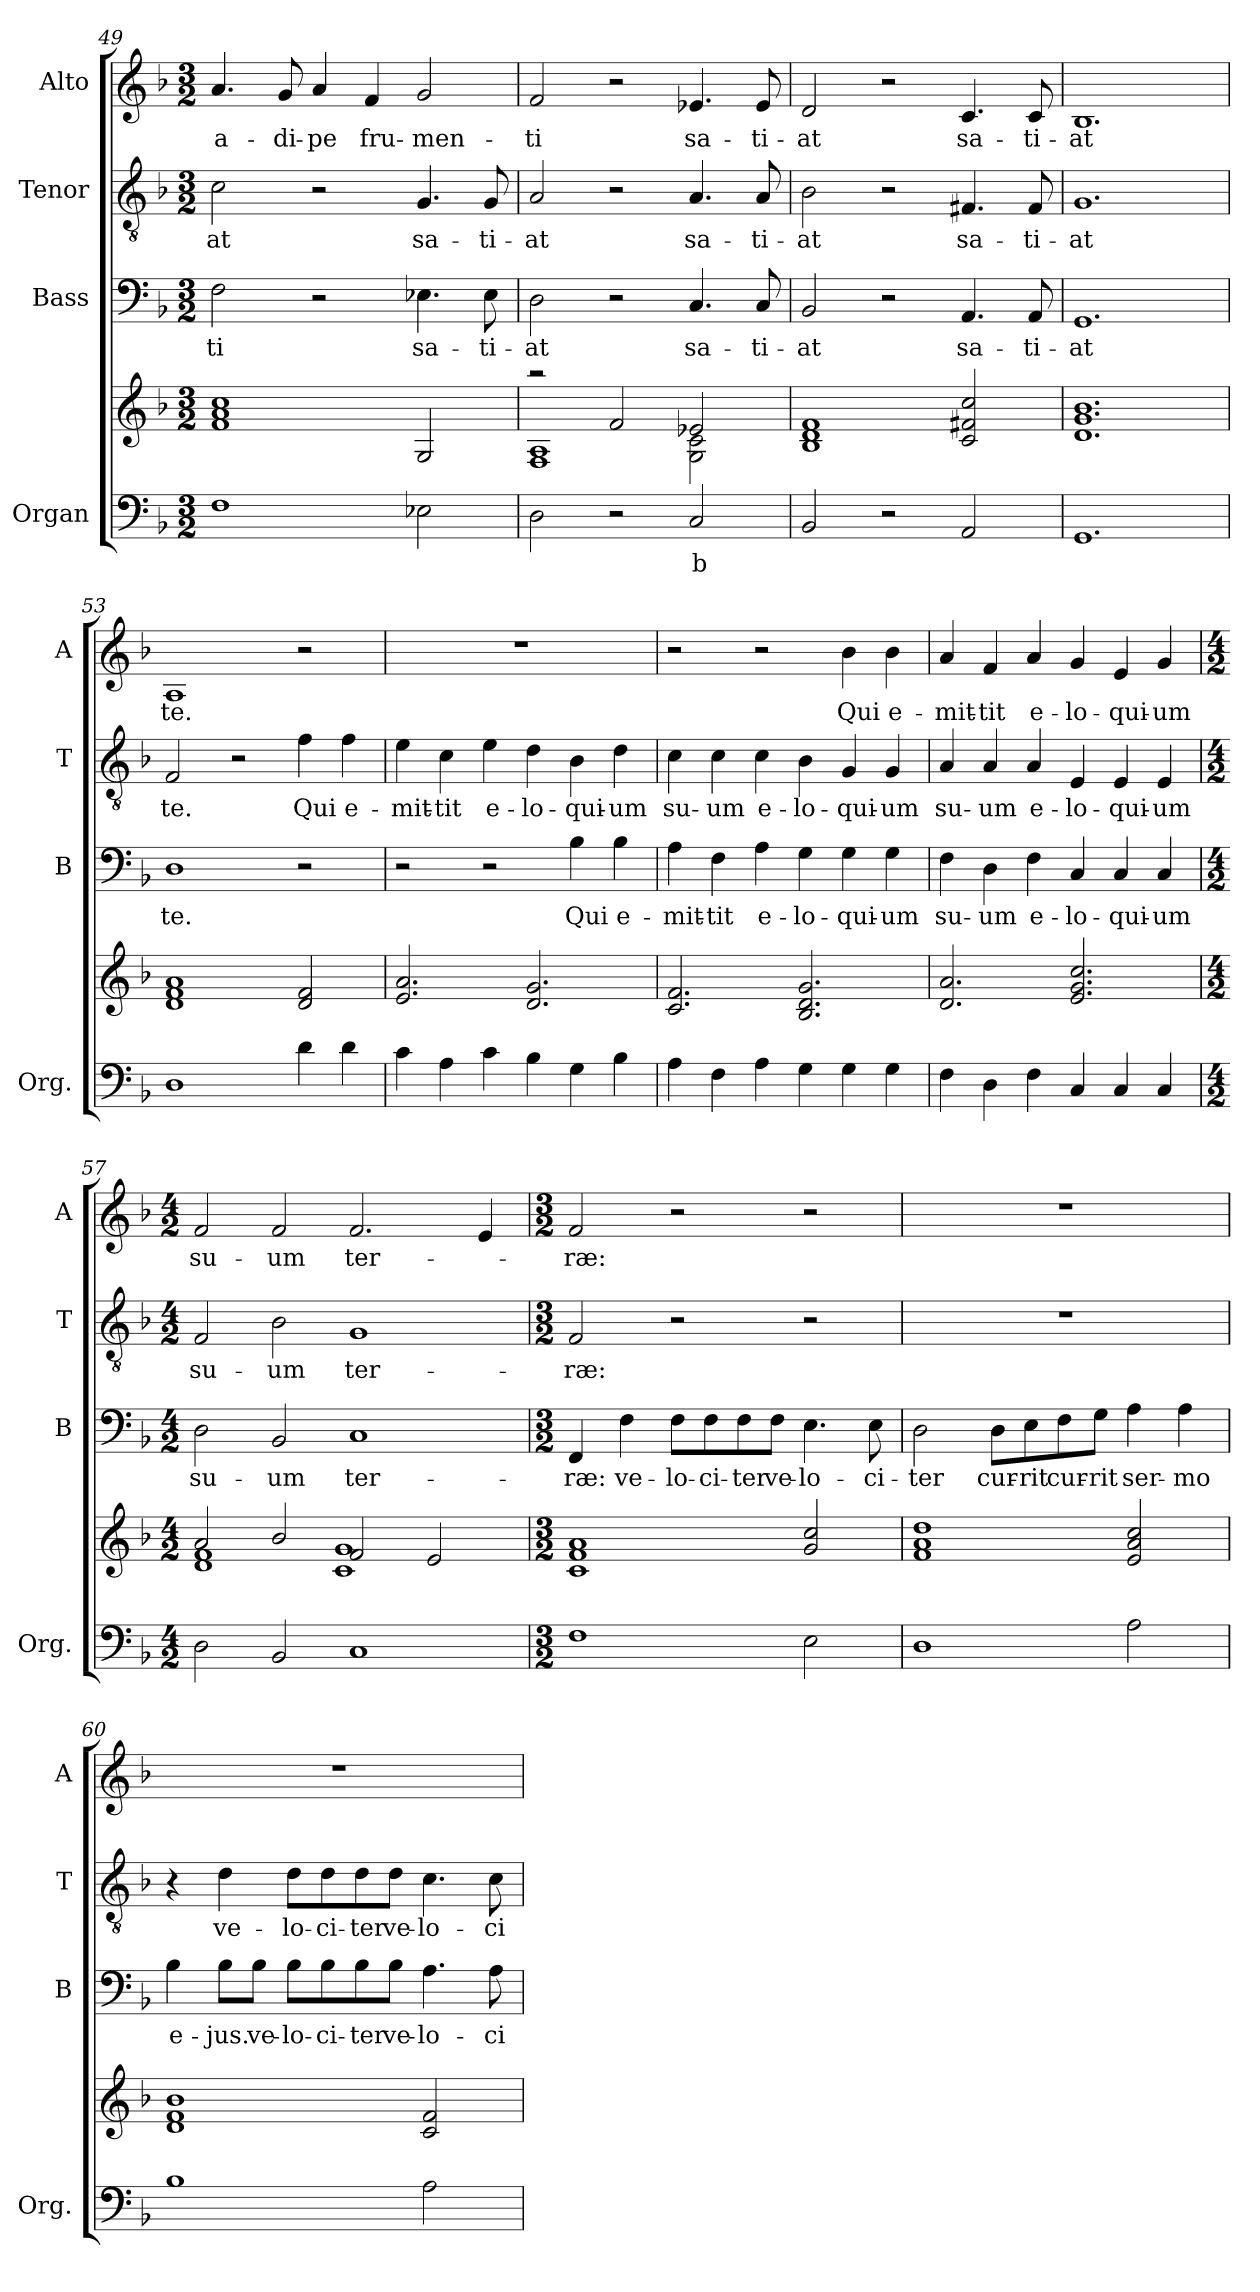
**kern	**text	**kern	**kern	**text	**kern	**text	**kern	**text
*part4	*part4	*part4	*part3	*part3	*part2	*part2	*part1	*part1
*staff5	*staff5	*staff4	*staff3	*staff3	*staff2	*staff2	*staff1	*staff1
*I"Organ	*	*	*I"Bass	*	*I"Tenor	*	*I"Alto	*
*I'Org.	*	*	*I'B	*	*I'T	*	*I'A	*
!!LO:LB:g=z
*clefF4	*	*clefG2	*clefF4	*	*clefGv2	*	*clefG2	*
*k[b-]	*	*k[b-]	*k[b-]	*	*k[b-]	*	*k[b-]	*
*F:	*	*F:	*F:	*	*F:	*	*F:	*
*M3/2	*	*M3/2	*M3/2	*	*M3/2	*	*M3/2	*
=49	=49	=49	=49	=49	=49	=49	=49	=49
!	!	!	!	!LO:LY:b	!	!LO:LY:b	!	!LO:LY:b
1F	.	1f! 1a! 1cc!	2F\	-ti	2c\	-at	4.a/	a-
!	!	!	!	!	!	!	!	!LO:LY:b
.	.	.	.	.	.	.	8g/	-di-
!	!	!	!	!	!	!	!	!LO:LY:b
.	.	.	2r	.	2r	.	4a/	-pe
!	!	!	!	!	!	!	!	!LO:LY:b
.	.	.	.	.	.	.	4f/	fru-
!	!	!	!	!LO:LY:b	!	!LO:LY:b	!	!LO:LY:b
2E-X\	.	2G!/	4.E-X\	sa-	4.G/	sa-	2g/	-men-
!	!	!	!	!LO:LY:b	!	!LO:LY:b	!	!
.	.	.	8E-\	-ti-	8G/	-ti-	.	.
=50	=50	=50	=50	=50	=50	=50	=50	=50
*	*	*^	*	*	*	*	*	*
!	!	!	!	!	!LO:LY:b	!	!LO:LY:b	!	!LO:LY:b
2D\	.	2raa	1F! 1A!	2D\	-at	2A/	-at	2f/	-ti
2r	.	2f!/	.	2r	.	2r	.	2r	.
!	!LO:LY:b	!	!	!	!LO:LY:b	!	!LO:LY:b	!	!LO:LY:b
2C/	b	2e-X!/	2G!\ 2c!\	4.C/	sa-	4.A/	sa-	4.e-X/	sa-
!	!	!	!	!	!LO:LY:b	!	!LO:LY:b	!	!LO:LY:b
.	.	.	.	8C/	-ti-	8A/	-ti-	8e-/	-ti-
*	*	*v	*v	*	*	*	*	*	*
=51	=51	=51	=51	=51	=51	=51	=51	=51
!	!	!	!	!LO:LY:b	!	!LO:LY:b	!	!LO:LY:b
2BB-/	.	1B-! 1d! 1f!	2BB-/	-at	2B-\	-at	2d/	-at
2r	.	.	2r	.	2r	.	2r	.
!	!	!	!	!LO:LY:b	!	!LO:LY:b	!	!LO:LY:b
2AA/	.	2c!/ 2f#X!/ 2cc!/	4.AA/	sa-	4.F#X/	sa-	4.c/	sa-
!	!	!	!	!LO:LY:b	!	!LO:LY:b	!	!LO:LY:b
.	.	.	8AA/	-ti-	8F#/	-ti-	8c/	-ti-
=52	=52	=52	=52	=52	=52	=52	=52	=52
!	!	!	!	!LO:LY:b	!	!LO:LY:b	!	!LO:LY:b
1.GG	.	1.d! 1.g! 1.b-!	1.GG	-at	1.G	-at	1.B-	-at
=53	=53	=53	=53	=53	=53	=53	=53	=53
!	!	!	!	!LO:LY:b	!	!LO:LY:b	!	!LO:LY:b
1D	.	1d! 1f! 1a!	1D	te.	2F/	te.	1A	te.
.	.	.	.	.	2r	.	.	.
!	!	!	!	!	!	!LO:LY:b	!	!
4d\	.	2d!/ 2f!/	2r	.	4f\	Qui	2r	.
!	!	!	!	!	!	!LO:LY:b	!	!
4d\	.	.	.	.	4f\	e-	.	.
!!LO:PB:g=z
=54	=54	=54	=54	=54	=54	=54	=54	=54
!	!	!	!	!	!	!LO:LY:b	!	!
4c\	.	2.e!/ 2.a!/	2r	.	4e\	-mit-	1.r	.
!	!	!	!	!	!	!LO:LY:b	!	!
4A\	.	.	.	.	4c\	-tit	.	.
!	!	!	!	!	!	!LO:LY:b	!	!
4c\	.	.	2r	.	4e\	e-	.	.
!	!	!	!	!	!	!LO:LY:b	!	!
4B-\	.	2.d!/ 2.g!/	.	.	4d\	-lo-	.	.
!	!	!	!	!LO:LY:b	!	!LO:LY:b	!	!
4G\	.	.	4B-\	Qui	4B-\	-qui-	.	.
!	!	!	!	!LO:LY:b	!	!LO:LY:b	!	!
4B-\	.	.	4B-\	e-	4d\	-um	.	.
=55	=55	=55	=55	=55	=55	=55	=55	=55
!	!	!	!	!LO:LY:b	!	!LO:LY:b	!	!
4A\	.	2.c!/ 2.f!/	4A\	-mit-	4c\	su-	2r	.
!	!	!	!	!LO:LY:b	!	!LO:LY:b	!	!
4F\	.	.	4F\	-tit	4c\	-um	.	.
!	!	!	!	!LO:LY:b	!	!LO:LY:b	!	!
4A\	.	.	4A\	e-	4c\	e-	2r	.
!	!	!	!	!LO:LY:b	!	!LO:LY:b	!	!
4G\	.	2.B-!/ 2.d!/ 2.g!/	4G\	-lo-	4B-\	-lo-	.	.
!	!	!	!	!LO:LY:b	!	!LO:LY:b	!	!LO:LY:b
4G\	.	.	4G\	-qui-	4G/	-qui-	4b-\	Qui
!	!	!	!	!LO:LY:b	!	!LO:LY:b	!	!LO:LY:b
4G\	.	.	4G\	-um	4G/	-um	4b-\	e-
=56	=56	=56	=56	=56	=56	=56	=56	=56
!	!	!	!	!LO:LY:b	!	!LO:LY:b	!	!LO:LY:b
4F\	.	2.d!/ 2.a!/	4F\	su-	4A/	su-	4a/	-mit-
!	!	!	!	!LO:LY:b	!	!LO:LY:b	!	!LO:LY:b
4D\	.	.	4D\	-um	4A/	-um	4f/	-tit
!	!	!	!	!LO:LY:b	!	!LO:LY:b	!	!LO:LY:b
4F\	.	.	4F\	e-	4A/	e-	4a/	e-
!	!	!	!	!LO:LY:b	!	!LO:LY:b	!	!LO:LY:b
4C/	.	2.e!/ 2.g!/ 2.cc!/	4C/	-lo-	4E/	-lo-	4g/	-lo-
!	!	!	!	!LO:LY:b	!	!LO:LY:b	!	!LO:LY:b
4C/	.	.	4C/	-qui-	4E/	-qui-	4e/	-qui-
!	!	!	!	!LO:LY:b	!	!LO:LY:b	!	!LO:LY:b
4C/	.	.	4C/	-um	4E/	-um	4g/	-um
=57	=57	=57	=57	=57	=57	=57	=57	=57
*M4/2	*	*M4/2	*M4/2	*	*M4/2	*	*M4/2	*
*	*	*^	*	*	*	*	*	*
!	!	!	!	!	!LO:LY:b	!	!LO:LY:b	!	!LO:LY:b
2D\	.	2a!/	1d! 1f!	2D\	su-	2F/	su-	2f/	su-
!	!	!	!	!	!LO:LY:b	!	!LO:LY:b	!	!LO:LY:b
2BB-/	.	2b-!/	.	2BB-/	-um	2B-\	-um	2f/	-um
!	!	!	!	!	!LO:LY:b	!	!LO:LY:b	!	!LO:LY:b
1C	.	2f!/	1c! 1g!	1C	ter-	1G	ter-	2.f/	ter-
.	.	2e!/	.	.	.	.	.	.	.
.	.	.	.	.	.	.	.	4e/	.
*	*	*v	*v	*	*	*	*	*	*
!!LO:PB:g=z
=58	=58	=58	=58	=58	=58	=58	=58	=58
*M3/2	*	*M3/2	*M3/2	*	*M3/2	*	*M3/2	*
!	!	!	!	!LO:LY:b	!	!LO:LY:b	!	!LO:LY:b
1F	.	1c! 1f! 1a!	4FF/	-ræ:	2F/	-ræ:	2f/	-ræ:
!	!	!	!	!LO:LY:b	!	!	!	!
.	.	.	4F\	ve-	.	.	.	.
!	!	!	!	!LO:LY:b	!	!	!	!
.	.	.	8F\L	-lo-	2r	.	2r	.
!	!	!	!	!LO:LY:b	!	!	!	!
.	.	.	8F\	-ci-	.	.	.	.
!	!	!	!	!LO:LY:b	!	!	!	!
.	.	.	8F\	-ter	.	.	.	.
!	!	!	!	!LO:LY:b	!	!	!	!
.	.	.	8F\J	ve-	.	.	.	.
!	!	!	!	!LO:LY:b	!	!	!	!
2E\	.	2g!/ 2cc!/	4.E\	-lo-	2r	.	2r	.
!	!	!	!	!LO:LY:b	!	!	!	!
.	.	.	8E\	-ci-	.	.	.	.
=59	=59	=59	=59	=59	=59	=59	=59	=59
!	!	!	!	!LO:LY:b	!	!	!	!
1D	.	1f! 1a! 1dd!	2D\	-ter	1.r	.	1.r	.
!	!	!	!	!LO:LY:b	!	!	!	!
.	.	.	8D\L	cur-	.	.	.	.
!	!	!	!	!LO:LY:b	!	!	!	!
.	.	.	8E\	-rit	.	.	.	.
!	!	!	!	!LO:LY:b	!	!	!	!
.	.	.	8F\	cur-	.	.	.	.
!	!	!	!	!LO:LY:b	!	!	!	!
.	.	.	8G\J	-rit	.	.	.	.
!	!	!	!	!LO:LY:b	!	!	!	!
2A\	.	2e!/ 2a!/ 2cc!/	4A\	ser-	.	.	.	.
!	!	!	!	!LO:LY:b	!	!	!	!
.	.	.	4A\	-mo	.	.	.	.
=60	=60	=60	=60	=60	=60	=60	=60	=60
!	!	!	!	!LO:LY:b	!	!	!	!
1B-	.	1d! 1f! 1b-!	4B-\	e-	4r	.	1.r	.
!	!	!	!	!LO:LY:b	!	!LO:LY:b	!	!
.	.	.	8B-\L	-jus.	4d\	ve-	.	.
!	!	!	!	!LO:LY:b	!	!	!	!
.	.	.	8B-\J	ve-	.	.	.	.
!	!	!	!	!LO:LY:b	!	!LO:LY:b	!	!
.	.	.	8B-\L	-lo-	8d\L	-lo-	.	.
!	!	!	!	!LO:LY:b	!	!LO:LY:b	!	!
.	.	.	8B-\	-ci-	8d\	-ci-	.	.
!	!	!	!	!LO:LY:b	!	!LO:LY:b	!	!
.	.	.	8B-\	-ter	8d\	-ter	.	.
!	!	!	!	!LO:LY:b	!	!LO:LY:b	!	!
.	.	.	8B-\J	ve-	8d\J	ve-	.	.
!	!	!	!	!LO:LY:b	!	!LO:LY:b	!	!
2A\	.	2c!/ 2f!/	4.A\	-lo-	4.c\	-lo-	.	.
!	!	!	!	!LO:LY:b	!	!LO:LY:b	!	!
.	.	.	8A\	-ci-	8c\	-ci-	.	.
=	=	=	=	=	=	=	=	=
*-	*-	*-	*-	*-	*-	*-	*-	*-
